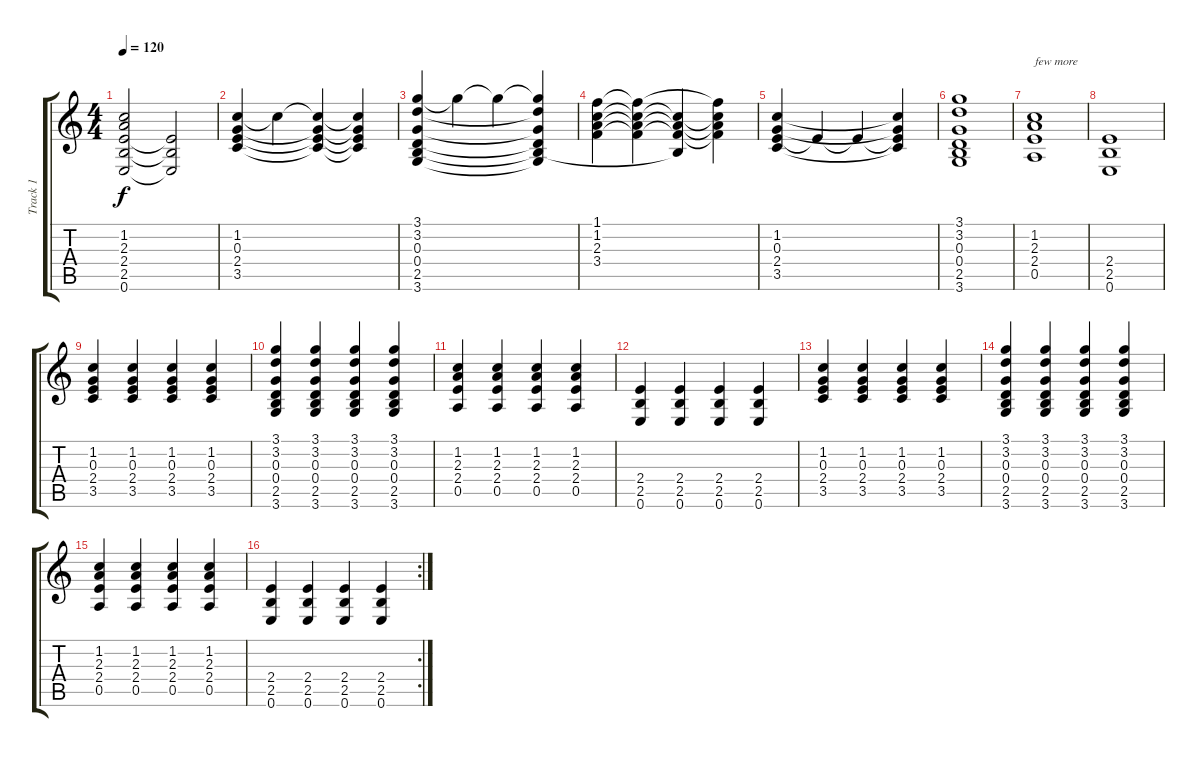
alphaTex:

\track ("Track 1" "Track 1") {instrument acousticguitarsteel}
\staff {score tabs}
\tuning (E4 B3 G3 D3 A2 E2) {hide}
\ts (4 4)
\tempo 120
\clef g2
\ks c
(1.2{t} 2.3{t} 2.4 2.5 0.6).2{dy f} (2.4{t} 2.5{t} 0.6{t}).2 |
(1.2 0.3 2.4 3.5).4 1.2{t}.4 (1.2{t} 0.3{t} 2.4{t} 3.5{t}).4 (1.2{t} 0.3{t} 2.4{t} 3.5{t}).4 |
(3.1 3.2 0.3 0.4 2.5 3.6).4 3.1{t}.4 3.1{t}.4 (3.1{t} 3.2{t} 0.3{t} 0.4{t} 2.5{t} 3.6{t}).4 |
(1.1 1.2 2.3 3.4).4 (1.1{t} 1.2{t} 2.3{t} 3.4{t}).4 (1.2{t} 2.3{t} 3.4{t} 2.5{t}).4 (1.1{t} 1.2{t} 2.3{t} 3.4{t}).4 |
(1.2 0.3 2.4 3.5).4 2.4{t}.4 2.4{t}.4 (1.2{t} 0.3{t} 2.4{t} 3.5{t}).4 |
(3.1 3.2 0.3 0.4 2.5 3.6).1 |
(1.2 2.3 2.4 0.5).1{txt "few more"} |
(2.4 2.5 0.6).1 |
(1.2 0.3 2.4 3.5).4 (1.2 0.3 2.4 3.5).4 (1.2 0.3 2.4 3.5).4 (1.2 0.3 2.4 3.5).4 |
(3.1 3.2 0.3 0.4 2.5 3.6).4 (3.1 3.2 0.3 0.4 2.5 3.6).4 (3.1 3.2 0.3 0.4 2.5 3.6).4 (3.1 3.2 0.3 0.4 2.5 3.6).4 |
(1.2 2.3 2.4 0.5).4 (1.2 2.3 2.4 0.5).4 (1.2 2.3 2.4 0.5).4 (1.2 2.3 2.4 0.5).4 |
(2.4 2.5 0.6).4 (2.4 2.5 0.6).4 (2.4 2.5 0.6).4 (2.4 2.5 0.6).4 |
(1.2 0.3 2.4 3.5).4 (1.2 0.3 2.4 3.5).4 (1.2 0.3 2.4 3.5).4 (1.2 0.3 2.4 3.5).4 |
(3.1 3.2 0.3 0.4 2.5 3.6).4 (3.1 3.2 0.3 0.4 2.5 3.6).4 (3.1 3.2 0.3 0.4 2.5 3.6).4 (3.1 3.2 0.3 0.4 2.5 3.6).4 |
(1.2 2.3 2.4 0.5).4 (1.2 2.3 2.4 0.5).4 (1.2 2.3 2.4 0.5).4 (1.2 2.3 2.4 0.5).4 |
\rc 2
(2.4 2.5 0.6).4 (2.4 2.5 0.6).4 (2.4 2.5 0.6).4 (2.4 2.5 0.6).4
